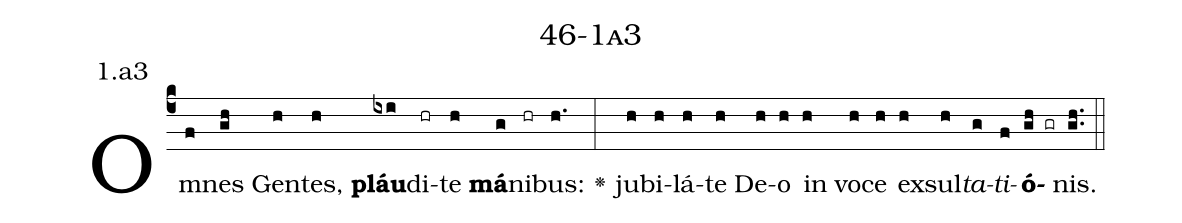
name: 46-1a3;
annotation: 1.a3;
%%
(c4)Om(f)nes(gh) Gen(h)tes,(h) <b>pláu</b>(ixi)di(hr)te(h) <b>má</b>(g)ni(hr)bus:(h.) <v>\greheightstar</v>(:) ju(h)bi(h)lá(h)te(h) De(h)o(h) in(h) vo(h)ce(h) ex(h)sul(h)<i>ta</i>(g)<i>ti</i>(f)<b>ó</b>(gh gr)nis.(gh..) (::)


%E(h) u(h) o(g) u(f) a(gh) e.(gh..) (::)
